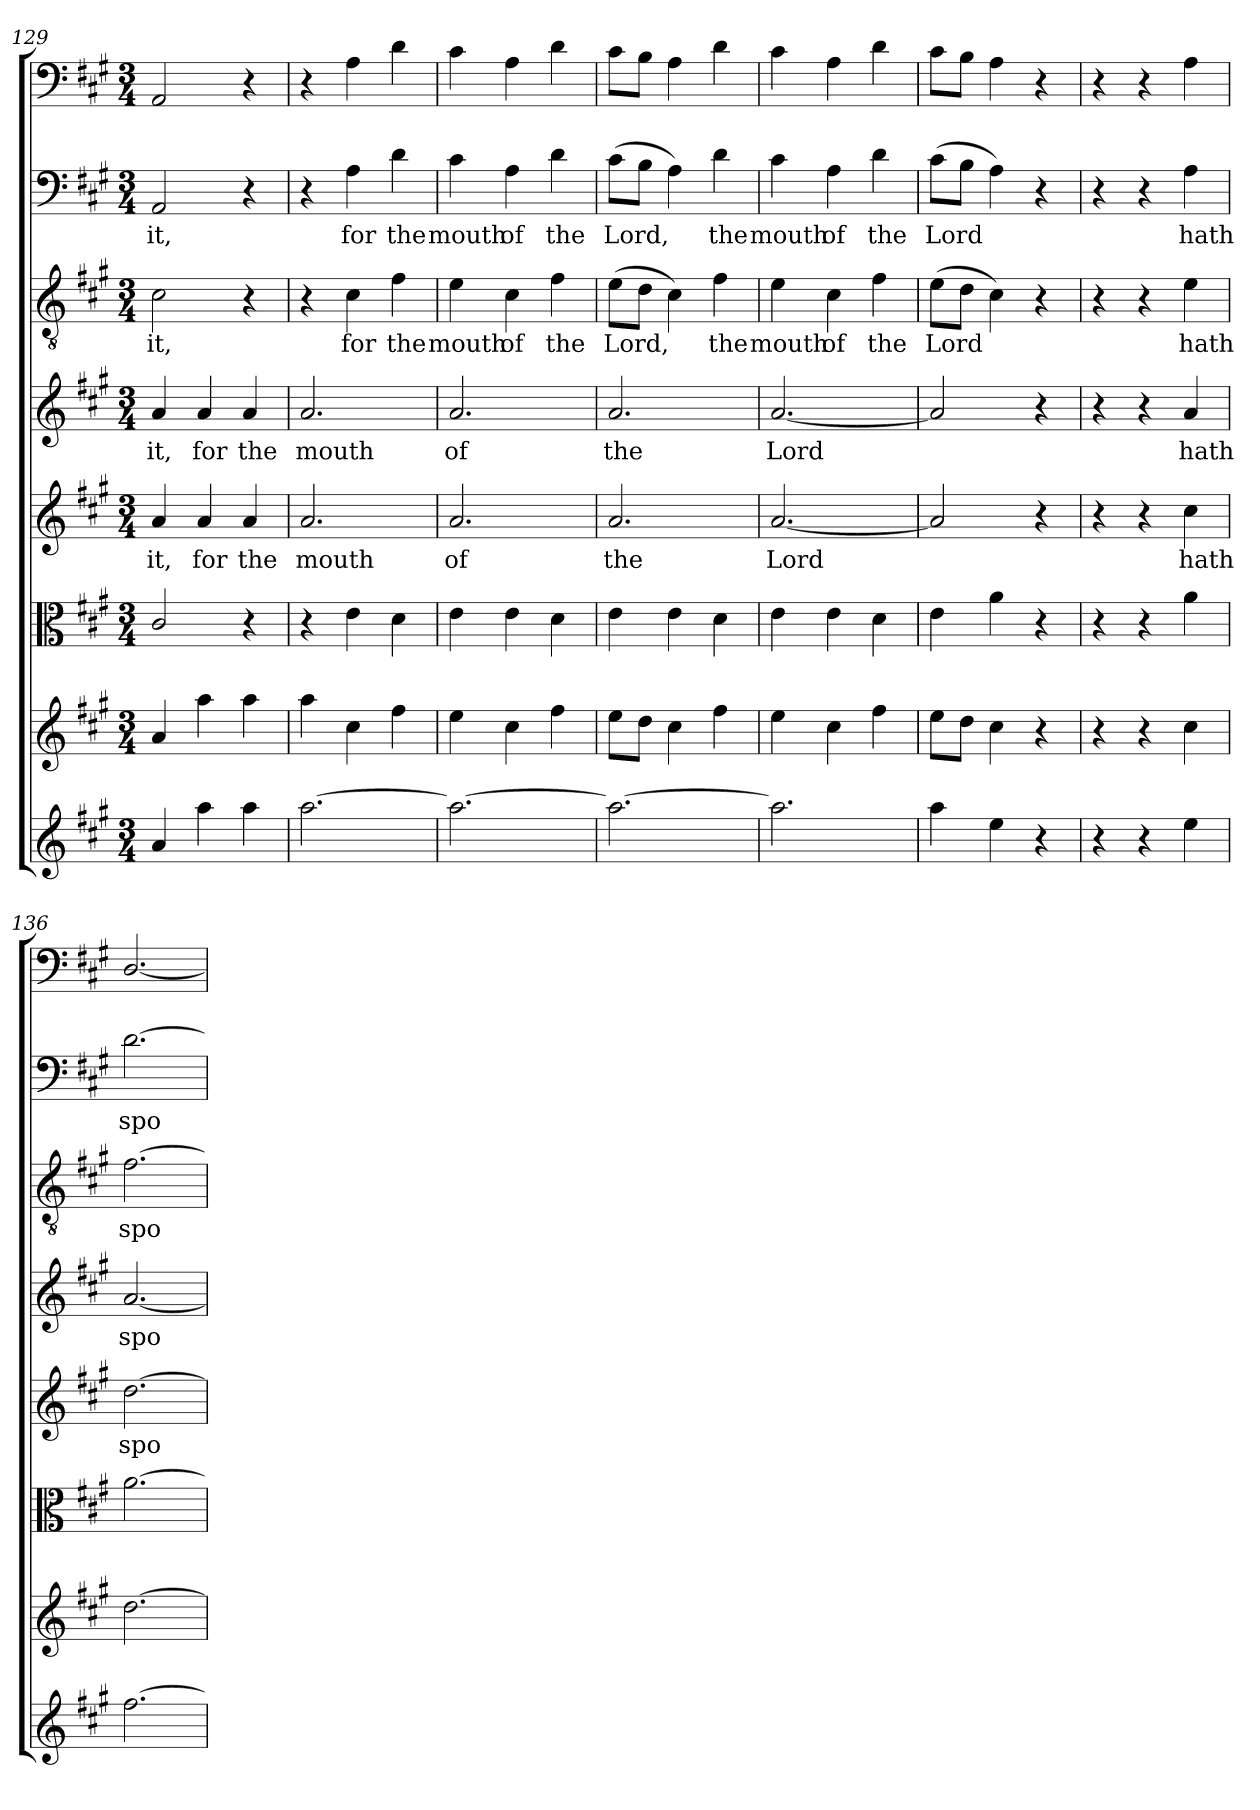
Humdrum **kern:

**kern	**kern	**kern	**kern	**text	**kern	**text	**kern	**text	**kern	**text	**kern
*part8	*part7	*part6	*part5	*part5	*part4	*part4	*part3	*part3	*part2	*part2	*part1
*staff8	*staff7	*staff6	*staff5	*staff5	*staff4	*staff4	*staff3	*staff3	*staff2	*staff2	*staff1
*clefG2	*clefG2	*clefC3	*clefG2	*	*clefG2	*	*clefGv2	*	*clefF4	*	*clefF4
*k[f#c#g#]	*k[f#c#g#]	*k[f#c#g#]	*k[f#c#g#]	*	*k[f#c#g#]	*	*k[f#c#g#]	*	*k[f#c#g#]	*	*k[f#c#g#]
*A:	*A:	*A:	*A:	*	*A:	*	*A:	*	*A:	*	*A:
*M3/4	*M3/4	*M3/4	*M3/4	*	*M3/4	*	*M3/4	*	*M3/4	*	*M3/4
=129	=129	=129	=129	=129	=129	=129	=129	=129	=129	=129	=129
4a/	4a/	2c#/	4a/	it,	4a/	it,	2c#\	it,	2AA/	it,	2AA/
4aa\	4aa\	.	4a/	for	4a/	for	.	.	.	.	.
4aa\	4aa\	4r	4a/	the	4a/	the	4r	.	4r	.	4r
=130	=130	=130	=130	=130	=130	=130	=130	=130	=130	=130	=130
[2.aa\	4aa\	4r	2.a/	mouth	2.a/	mouth	4r	.	4r	.	4r
.	4cc#\	4e\	.	.	.	.	4c#\	for	4A\	for	4A\
.	4ff#\	4d\	.	.	.	.	4f#\	the	4d\	the	4d\
=131	=131	=131	=131	=131	=131	=131	=131	=131	=131	=131	=131
2.aa\_	4ee\	4e\	2.a/	of	2.a/	of	4e\	mouth	4c#\	mouth	4c#\
.	4cc#\	4e\	.	.	.	.	4c#\	of	4A\	of	4A\
.	4ff#\	4d\	.	.	.	.	4f#\	the	4d\	the	4d\
=132	=132	=132	=132	=132	=132	=132	=132	=132	=132	=132	=132
2.aa\_	8ee\L	4e\	2.a/	the	2.a/	the	(8e\L	Lord,	(8c#\L	Lord,	8c#\L
.	8dd\J	.	.	.	.	.	8d\J	.	8B\J	.	8B\J
.	4cc#\	4e\	.	.	.	.	4c#\)	.	4A\)	.	4A\
.	4ff#\	4d\	.	.	.	.	4f#\	the	4d\	the	4d\
=133	=133	=133	=133	=133	=133	=133	=133	=133	=133	=133	=133
2.aa\]	4ee\	4e\	[2.a/	Lord	[2.a/	Lord	4e\	mouth	4c#\	mouth	4c#\
.	4cc#\	4e\	.	.	.	.	4c#\	of	4A\	of	4A\
.	4ff#\	4d\	.	.	.	.	4f#\	the	4d\	the	4d\
=134	=134	=134	=134	=134	=134	=134	=134	=134	=134	=134	=134
4aa\	8ee\L	4e\	2a/]	.	2a/]	.	(8e\L	Lord	(8c#\L	Lord	8c#\L
.	8dd\J	.	.	.	.	.	8d\J	.	8B\J	.	8B\J
4ee\	4cc#\	4a\	.	.	.	.	4c#\)	.	4A\)	.	4A\
4r	4r	4r	4r	.	4r	.	4r	.	4r	.	4r
=135	=135	=135	=135	=135	=135	=135	=135	=135	=135	=135	=135
4r	4r	4r	4r	.	4r	.	4r	.	4r	.	4r
4r	4r	4r	4r	.	4r	.	4r	.	4r	.	4r
4ee\	4cc#\	4a\	4cc#\	hath	4a/	hath	4e\	hath	4A\	hath	4A\
=136	=136	=136	=136	=136	=136	=136	=136	=136	=136	=136	=136
[2.ff#\	[2.dd\	[2.a\	[2.dd\	spo-	[2.a/	spo-	[2.f#\	spo-	[2.d\	spo-	[2.D/
=	=	=	=	=	=	=	=	=	=	=	=
*-	*-	*-	*-	*-	*-	*-	*-	*-	*-	*-	*-
